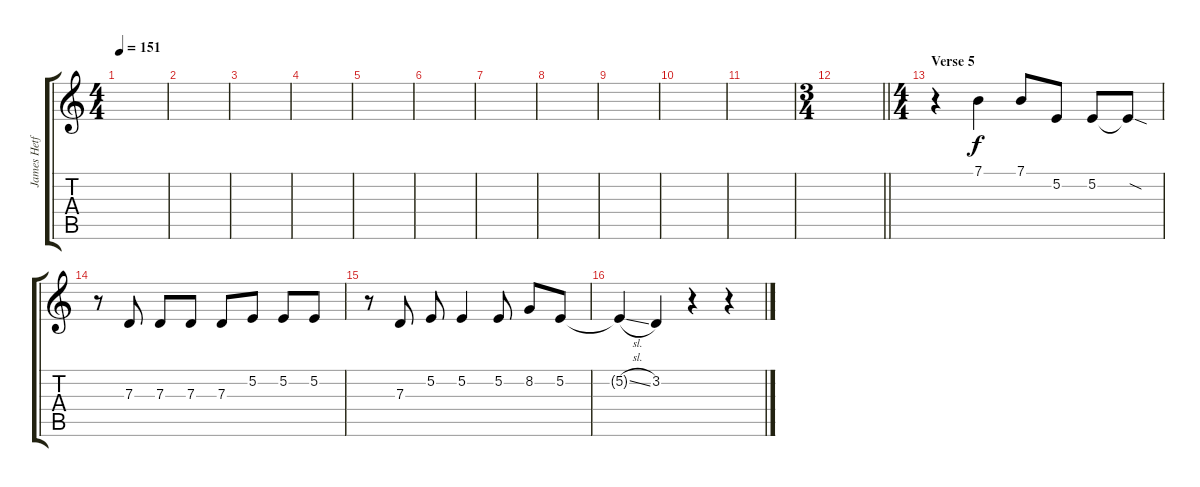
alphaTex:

\track ("James Hetfield [V]" "James Hetf") {instrument violin}
\staff {score tabs}
\tuning (E4 B3 G3 D3 A2 E2) {hide}
\ts (4 4)
\tempo 151
\clef g2
\ks c
|
|
|
|
|
|
|
|
|
|
|
\ts (3 4)
\barLineRight lightlight
|
\ts (4 4)
\section ("" "Verse 5")
r.4 7.1.4 7.1.8 5.2.8 5.2.8 5.2{sod t}.8 |
r.8 7.3.8 7.3.8 7.3.8 7.3.8 5.2.8 5.2.8 5.2.8 |
r.8 7.3.8 5.2.8 5.2.4 5.2.8 8.2.8 5.2.8 |
5.2{sl t}.4 3.2.4 r.4 r.4
